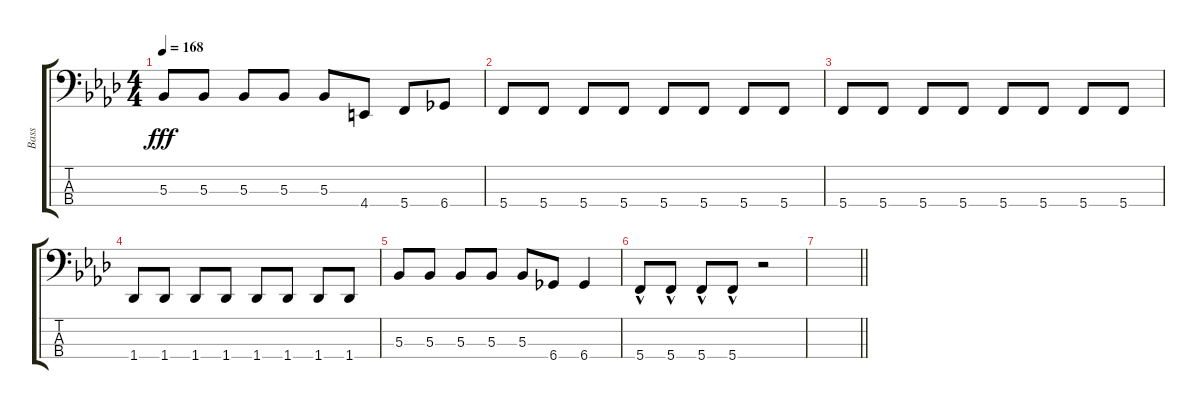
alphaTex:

\track ("Bass" "Bass") {instrument electricbassfinger}
\staff {score tabs}
\tuning (Eb2 Bb1 F1 C1) {hide}
\ts (4 4)
\tempo 168
\clef f4
\ks fminor
5.3.8{dy fff} 5.3.8 5.3.8 5.3.8 5.3.8 4.4.8 5.4.8 6.4.8 |
5.4.8 5.4.8 5.4.8 5.4.8 5.4.8 5.4.8 5.4.8 5.4.8 |
5.4.8 5.4.8 5.4.8 5.4.8 5.4.8 5.4.8 5.4.8 5.4.8 |
1.4.8 1.4.8 1.4.8 1.4.8 1.4.8 1.4.8 1.4.8 1.4.8 |
5.3.8 5.3.8 5.3.8 5.3.8 5.3.8 6.4.8 6.4.4 |
5.4{hac}.8 5.4{hac}.8 5.4{hac}.8 5.4{hac}.8 r.2 |
\barLineRight lightlight
